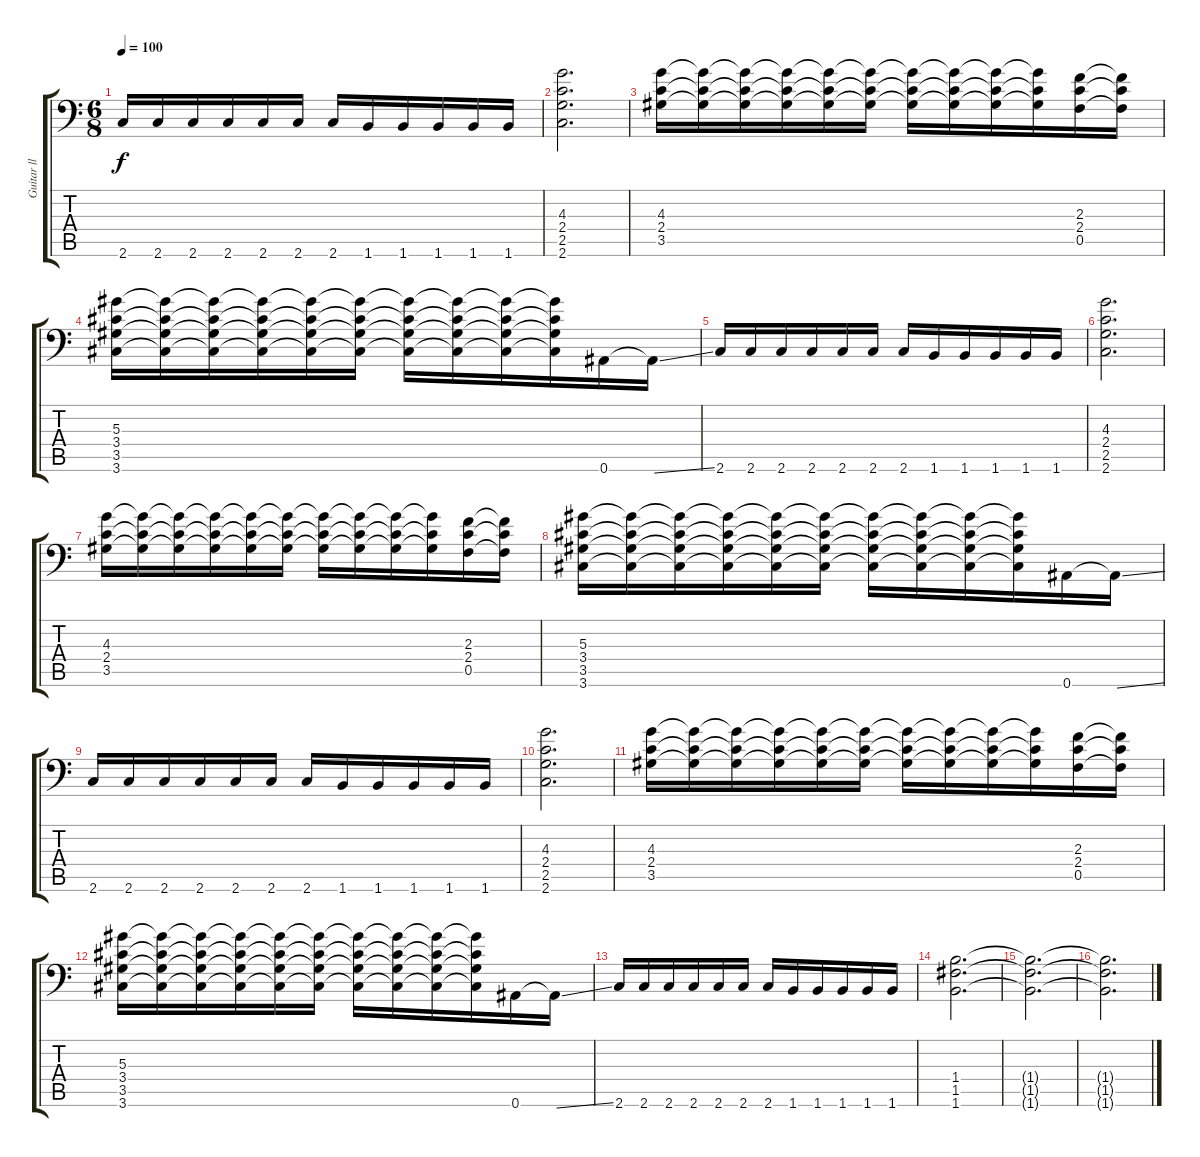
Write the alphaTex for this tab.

\track ("Guitar ll" "Guitar ll") {instrument distortionguitar}
\staff {score tabs}
\tuning (C4 G3 Eb3 Bb2 F2 Bb1) {hide}
\ts (6 8)
\tempo 100
\clef f4
\ks c
2.6.16{dy f} 2.6.16 2.6.16 2.6.16 2.6.16 2.6.16 2.6.16 1.6.16 1.6.16 1.6.16 1.6.16 1.6.16 |
(4.3 2.4 2.5 2.6).2{d} |
(4.3 2.4 3.5).16 (4.3{t} 2.4{t} 3.5{t}).16 (4.3{t} 2.4{t} 3.5{t}).16 (4.3{t} 2.4{t} 3.5{t}).16 (4.3{t} 2.4{t} 3.5{t}).16 (4.3{t} 2.4{t} 3.5{t}).16 (4.3{t} 2.4{t} 3.5{t}).16 (4.3{t} 2.4{t} 3.5{t}).16 (4.3{t} 2.4{t} 3.5{t}).16 (4.3{t} 2.4{t} 3.5{t}).16 (2.3 2.4 0.5).16 (2.3{t} 2.4{t} 0.5{t}).16 |
(5.3 3.4 3.5 3.6).16 (5.3{t} 3.4{t} 3.5{t} 3.6{t}).16 (5.3{t} 3.4{t} 3.5{t} 3.6{t}).16 (5.3{t} 3.4{t} 3.5{t} 3.6{t}).16 (5.3{t} 3.4{t} 3.5{t} 3.6{t}).16 (5.3{t} 3.4{t} 3.5{t} 3.6{t}).16 (5.3{t} 3.4{t} 3.5{t} 3.6{t}).16 (5.3{t} 3.4{t} 3.5{t} 3.6{t}).16 (5.3{t} 3.4{t} 3.5{t} 3.6{t}).16 (5.3{t} 3.4{t} 3.5{t} 3.6{t}).16 0.6.16 0.6{ss t}.16 |
2.6.16 2.6.16 2.6.16 2.6.16 2.6.16 2.6.16 2.6.16 1.6.16 1.6.16 1.6.16 1.6.16 1.6.16 |
(4.3 2.4 2.5 2.6).2{d} |
(4.3 2.4 3.5).16 (4.3{t} 2.4{t} 3.5{t}).16 (4.3{t} 2.4{t} 3.5{t}).16 (4.3{t} 2.4{t} 3.5{t}).16 (4.3{t} 2.4{t} 3.5{t}).16 (4.3{t} 2.4{t} 3.5{t}).16 (4.3{t} 2.4{t} 3.5{t}).16 (4.3{t} 2.4{t} 3.5{t}).16 (4.3{t} 2.4{t} 3.5{t}).16 (4.3{t} 2.4{t} 3.5{t}).16 (2.3 2.4 0.5).16 (2.3{t} 2.4{t} 0.5{t}).16 |
(5.3 3.4 3.5 3.6).16 (5.3{t} 3.4{t} 3.5{t} 3.6{t}).16 (5.3{t} 3.4{t} 3.5{t} 3.6{t}).16 (5.3{t} 3.4{t} 3.5{t} 3.6{t}).16 (5.3{t} 3.4{t} 3.5{t} 3.6{t}).16 (5.3{t} 3.4{t} 3.5{t} 3.6{t}).16 (5.3{t} 3.4{t} 3.5{t} 3.6{t}).16 (5.3{t} 3.4{t} 3.5{t} 3.6{t}).16 (5.3{t} 3.4{t} 3.5{t} 3.6{t}).16 (5.3{t} 3.4{t} 3.5{t} 3.6{t}).16 0.6.16 0.6{ss t}.16 |
2.6.16 2.6.16 2.6.16 2.6.16 2.6.16 2.6.16 2.6.16 1.6.16 1.6.16 1.6.16 1.6.16 1.6.16 |
(4.3 2.4 2.5 2.6).2{d} |
(4.3 2.4 3.5).16 (4.3{t} 2.4{t} 3.5{t}).16 (4.3{t} 2.4{t} 3.5{t}).16 (4.3{t} 2.4{t} 3.5{t}).16 (4.3{t} 2.4{t} 3.5{t}).16 (4.3{t} 2.4{t} 3.5{t}).16 (4.3{t} 2.4{t} 3.5{t}).16 (4.3{t} 2.4{t} 3.5{t}).16 (4.3{t} 2.4{t} 3.5{t}).16 (4.3{t} 2.4{t} 3.5{t}).16 (2.3 2.4 0.5).16 (2.3{t} 2.4{t} 0.5{t}).16 |
(5.3 3.4 3.5 3.6).16 (5.3{t} 3.4{t} 3.5{t} 3.6{t}).16 (5.3{t} 3.4{t} 3.5{t} 3.6{t}).16 (5.3{t} 3.4{t} 3.5{t} 3.6{t}).16 (5.3{t} 3.4{t} 3.5{t} 3.6{t}).16 (5.3{t} 3.4{t} 3.5{t} 3.6{t}).16 (5.3{t} 3.4{t} 3.5{t} 3.6{t}).16 (5.3{t} 3.4{t} 3.5{t} 3.6{t}).16 (5.3{t} 3.4{t} 3.5{t} 3.6{t}).16 (5.3{t} 3.4{t} 3.5{t} 3.6{t}).16 0.6.16 0.6{ss t}.16 |
2.6.16 2.6.16 2.6.16 2.6.16 2.6.16 2.6.16 2.6.16 1.6.16 1.6.16 1.6.16 1.6.16 1.6.16 |
(1.4 1.5 1.6).2{d} |
(1.4{t} 1.5{t} 1.6{t}).2{d} |
(1.4{t} 1.5{t} 1.6{t}).2{d}
